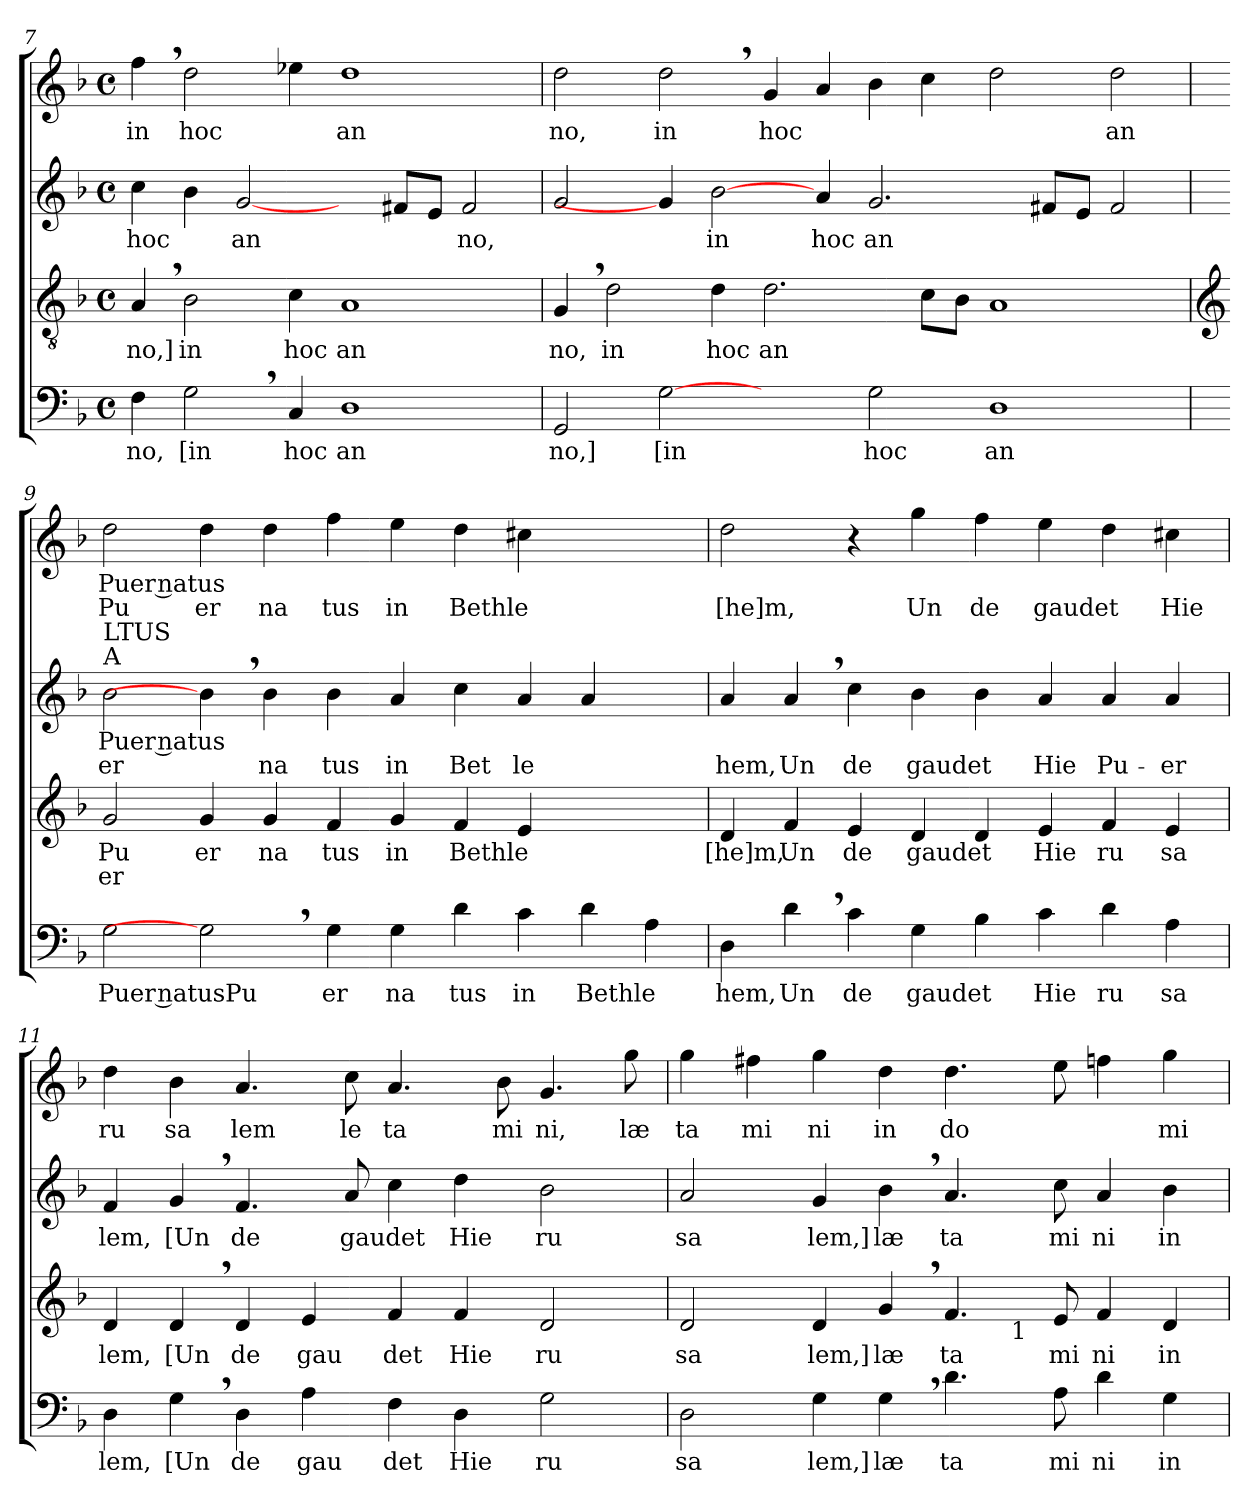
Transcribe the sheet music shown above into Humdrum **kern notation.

**kern	**text	**kern	**text	**text	**kern	**text	**text	**kern	**text	**text
*part4	*part4	*part3	*part3	*part3	*part2	*part2	*part2	*part1	*part1	*part1
*staff4	*staff4	*staff3	*staff3	*staff3	*staff2	*staff2	*staff2	*staff1	*staff1	*staff1
*clefF4	*	*clefGv2	*	*	*clefG2	*	*	*clefG2	*	*
*k[b-]	*	*k[b-]	*	*	*k[b-]	*	*	*k[b-]	*	*
*F:	*	*F:	*	*	*F:	*	*	*F:	*	*
*M4/4	*	*M4/4	*	*	*M4/4	*	*	*M4/4	*	*
*met(c)	*	*met(c)	*	*	*met(c)	*	*	*met(c)	*	*
=7	=7	=7	=7	=7	=7	=7	=7	=7	=7	=7
!	!LO:LY:b	!	!LO:LY:b	!	!	!LO:LY:b	!	!	!LO:LY:b	!
4F\	no,	4A,</	no,]	.	4cc\	hoc	.	4ff,>\	in	.
!	!LO:LY:b	!	!LO:LY:b	!	!	!	!	!	!LO:LY:b	!
2G,>\	[in	2B-\	in	.	4b-\	.	.	2dd\	hoc	.
!	!	!	!	!	!	!LO:LY:b	!	!	!	!
.	.	.	.	.	[2g/	an	.	.	.	.
!	!LO:LY:b	!	!LO:LY:b	!	!	!	!	!	!	!
4C/	hoc	4c\	hoc	.	.	.	.	4ee-X\	.	.
!	!LO:LY:b	!	!LO:LY:b	!	!	!	!	!	!LO:LY:b	!
1D	an	1A	an	.	4ryy	.	.	1dd	an	.
.	.	.	.	.	8f#/L	.	.	.	.	.
.	.	.	.	.	8e/J	.	.	.	.	.
!	!	!	!	!	!	!LO:LY:b	!	!	!	!
.	.	.	.	.	2f#/	no,	.	.	.	.
=8	=8	=8	=8	=8	=8	=8	=8	=8	=8	=8
!	!LO:LY:b	!	!LO:LY:b	!	!	!	!	!	!LO:LY:b	!
2GG/	no,]	4G,>/	no,	.	2g/	.	.	2dd\	no,	.
!	!	!	!LO:LY:b	!	!	!	!	!	!	!
.	.	2d\	in	.	.	.	.	.	.	.
!	!LO:LY:b	!	!	!	!	!	!	!	!LO:LY:b	!
[2G	[in	.	.	.	4g/]	.	.	2dd,>\	in	.
!	!	!	!LO:LY:b	!	!	!LO:LY:b	!	!	!	!
.	.	4d\	hoc	.	[2b-\	in	.	.	.	.
!	!	!	!LO:LY:b	!	!	!	!	!	!LO:LY:b	!
2ryy	.	2.d\	an	.	.	.	.	4g/	hoc	.
!	!	!	!	!	!	!LO:LY:b	!	!	!	!
.	.	.	.	.	4a/	hoc	.	4a/	.	.
!	!LO:LY:b	!	!	!	!	!LO:LY:b	!	!	!	!
2G\	hoc	.	.	.	2.g/	an	.	4b-\	.	.
.	.	8c\L	.	.	.	.	.	4cc\	.	.
.	.	8B-\J	.	.	.	.	.	.	.	.
!	!LO:LY:b	!	!	!	!	!	!	!	!	!
1D	an	1A	.	.	.	.	.	2dd\	.	.
.	.	.	.	.	8f#/L	.	.	.	.	.
.	.	.	.	.	8e/J	.	.	.	.	.
!	!	!	!	!	!	!	!	!	!LO:LY:b	!
.	.	.	.	.	2f#/	.	.	2dd\	an	.
!!LO:PB:g=z
=9	=9	=9	=9	=9	=9	=9	=9	=9	=9	=9
*	*	*clefG2	*	*	*	*	*	*	*	*
!	!	!	!	!	!LO:TX:a:t=A	!	!	!	!	!
!	!	!	!	!	!LO:TX:t=LTUS	!	!	!	!	!
!	!LO:LY:b:rj	!	!LO:LY:b	!LO:LY:b	!	!LO:LY:b:rj	!LO:LY:b:rj	!	!LO:LY:b:rj	!LO:LY:b:rj
2G\	Puer natusPu	2g/	Pu	er	2b-\	Puer natus	er	2dd\	Puer natus	Pu
!	!	!	!LO:LY:b	!	!	!	!	!	!	!LO:LY:b
2G,>]	.	4g/	er	.	4b-,>\]	.	.	4dd\	.	er
!	!	!	!LO:LY:b	!	!	!	!LO:LY:b	!	!	!LO:LY:b
.	.	4g/	na	.	4b-\	.	na	4dd\	.	na
!	!LO:LY:b	!	!LO:LY:b	!	!	!	!LO:LY:b	!	!	!LO:LY:b
4G\	er	4f/	tus	.	4b-\	.	tus	4ff\	.	tus
!	!LO:LY:b	!	!LO:LY:b	!	!	!	!LO:LY:b	!	!	!LO:LY:b
4G\	na	4g/	in	.	4a/	.	in	4ee\	.	in
!	!LO:LY:b	!	!LO:LY:b	!	!	!	!LO:LY:b	!	!	!LO:LY:b
4d\	tus	4f/	Bethle	.	4cc\	.	Bet	4dd\	.	Bethle
!	!LO:LY:b	!	!	!	!	!	!LO:LY:b	!	!	!
4c\	in	4e/	.	.	4a/	.	le	4cc#\	.	.
!	!LO:LY:b	!	!	!	!	!	!	!	!	!
4d\	Bethle	2ryy	.	.	4a/	.	.	2ryy	.	.
4A\	.	.	.	.	4ryy	.	.	.	.	.
=10	=10	=10	=10	=10	=10	=10	=10	=10	=10	=10
!	!LO:LY:b	!	!LO:LY:b	!	!	!	!LO:LY:b	!	!	!LO:LY:b
4D\	hem,	4d/	[he]m,	.	4a/	.	hem,	2dd\	.	[he]m,
!	!LO:LY:b	!	!LO:LY:b	!	!	!	!LO:LY:b	!	!	!
4d,<\	Un	4f/	Un	.	4a,</	.	Un	.	.	.
!	!LO:LY:b	!	!LO:LY:b	!	!	!	!LO:LY:b	!	!	!
4c\	de	4e/	de	.	4cc\	.	de	4r	.	.
!	!LO:LY:b	!	!LO:LY:b	!	!	!	!LO:LY:b	!	!	!LO:LY:b
4G\	gaudet	4d/	gaudet	.	4b-\	.	gaudet	4gg\	.	Un
!	!	!	!	!	!	!	!	!	!	!LO:LY:b
4B-\	.	4d/	.	.	4b-\	.	.	4ff\	.	de
!	!LO:LY:b	!	!LO:LY:b	!	!	!	!LO:LY:b	!	!	!LO:LY:b
4c\	Hie	4e/	Hie	.	4a/	.	Hie	4ee\	.	gaudet
!	!LO:LY:b	!	!LO:LY:b	!	!	!	!LO:LY:b	!	!	!
4d\	ru	4f/	ru	.	4a/	.	Pu-	4dd\	.	.
!	!LO:LY:b	!	!LO:LY:b	!	!	!	!LO:LY:b	!	!	!LO:LY:b
4A\	sa	4e/	sa	.	4a/	.	-er	4cc#\	.	Hie
!!LO:LB:g=z
=11	=11	=11	=11	=11	=11	=11	=11	=11	=11	=11
!	!LO:LY:b	!	!LO:LY:b	!	!	!LO:LY:b	!	!	!LO:LY:b	!
4D\	lem,	4d/	lem,	.	4f/	lem,	.	4dd\	ru	.
!	!LO:LY:b	!	!LO:LY:b	!	!	!LO:LY:b	!	!	!LO:LY:b	!
4G,>\	[Un	4d,>/	[Un	.	4g,>/	[Un	.	4b-\	sa	.
!	!LO:LY:b	!	!LO:LY:b	!	!	!LO:LY:b	!	!	!LO:LY:b	!
4D\	de	4d/	de	.	4.f/	de	.	4.a/	lem	.
!	!LO:LY:b	!	!LO:LY:b	!	!	!	!	!	!	!
4A\	gau	4e/	gau	.	.	.	.	.	.	.
!	!	!	!	!	!	!LO:LY:b	!	!	!LO:LY:b	!
.	.	.	.	.	8a/	gaudet	.	8cc\	le	.
!	!LO:LY:b	!	!LO:LY:b	!	!	!	!	!	!LO:LY:b	!
4F\	det	4f/	det	.	4cc\	.	.	4.a/	ta	.
!	!LO:LY:b	!	!LO:LY:b	!	!	!LO:LY:b	!	!	!	!
4D\	Hie	4f/	Hie	.	4dd\	Hie	.	.	.	.
!	!	!	!	!	!	!	!	!	!LO:LY:b	!
.	.	.	.	.	.	.	.	8b-\	mi	.
!	!LO:LY:b	!	!LO:LY:b	!	!	!LO:LY:b	!	!	!LO:LY:b	!
2G\	ru	2d/	ru	.	2b-\	ru	.	4.g/	ni,	.
!	!	!	!	!	!	!	!	!	!LO:LY:b	!
.	.	.	.	.	.	.	.	8gg\	læ	.
=12	=12	=12	=12	=12	=12	=12	=12	=12	=12	=12
!	!LO:LY:b	!	!LO:LY:b	!	!	!LO:LY:b	!	!	!LO:LY:b	!
*	*	*^	*	*	*	*	*	*	*	*
2D\	sa	2d/	1ryy	sa	.	2a/	sa	.	4gg\	ta	.
!	!	!	!	!	!	!	!	!	!	!LO:LY:b	!
.	.	.	.	.	.	.	.	.	4ff#\	mi	.
!	!LO:LY:b	!	!	!LO:LY:b	!	!	!LO:LY:b	!	!	!LO:LY:b	!
4G\	lem,]	4d/	.	lem,]	.	4g/	lem,]	.	4gg\	ni	.
!	!LO:LY:b	!	!	!LO:LY:b	!	!	!LO:LY:b	!	!	!LO:LY:b	!
4G,>\	læ	4g,>/	.	læ	.	4b-,>\	læ	.	4dd\	in	.
!	!LO:LY:b	!	!	!LO:LY:b	!	!	!LO:LY:b	!	!	!LO:LY:b	!
4.d\	ta	4.f/	4ryy	ta	.	4.a/	ta	.	4.dd\	do	.
!	!	!	!LO:TX:b:t=1	!	!	!	!	!	!	!	!
.	.	.	2.ryy	.	.	.	.	.	.	.	.
!	!LO:LY:b	!	!	!LO:LY:b	!	!	!LO:LY:b	!	!	!	!
8A\	mi	8e/	.	mi	.	8cc\	mi	.	8ee\	.	.
!	!LO:LY:b	!	!	!LO:LY:b	!	!	!LO:LY:b	!	!	!	!
4d\	ni	4f/	.	ni	.	4a/	ni	.	4ffn\	.	.
!	!LO:LY:b	!	!	!LO:LY:b	!	!	!LO:LY:b	!	!	!LO:LY:b	!
4G\	in	4d/	.	in	.	4b-\	in	.	4gg\	mi	.
*	*	*v	*v	*	*	*	*	*	*	*	*
=	=	=	=	=	=	=	=	=	=	=
*-	*-	*-	*-	*-	*-	*-	*-	*-	*-	*-
